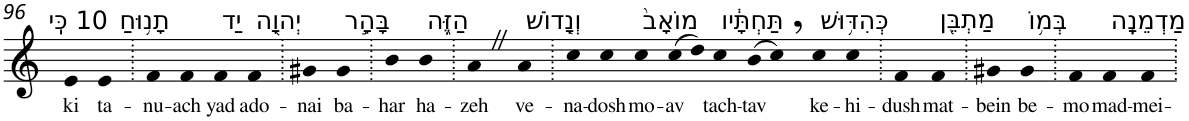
**kern	**text
*part1	*part1
*staff1	*staff1
*I"Piano	*
*I'Pno	*
!!LO:PB:g=z
*clefG2	*
*k[]	*
=96	=96
!LO:TX:a:t=10 כִּֽי	!
!	!LO:LY:b
4e	ki
!LO:TX:a:t=תָנ֥וּחַ	!
!	!LO:LY:b
4e	ta-
=97.	=97.
!	!LO:LY:b
4f	-nu-
!	!LO:LY:b
4f	-ach
!LO:TX:a:t=יַד	!
!	!LO:LY:b
4f	yad
!LO:TX:a:t=יְהוָ֖ה	!
!	!LO:LY:b
4f	ado-
=98.	=98.
!	!LO:LY:b
4g#X	-nai
!LO:TX:a:t=בָּהָ֣ר	!
!	!LO:LY:b
4g#	ba-
=99.	=99.
!	!LO:LY:b
4b	-har
!LO:TX:a:t=הַזֶּ֑ה	!
!	!LO:LY:b
4b	ha-
=100.	=100.
!	!LO:LY:b
4aZ	-zeh
!LO:TX:a:t=וְנָ֤דוֹשׁ	!
!	!LO:LY:b
4a	ve-
=101.	=101.
!	!LO:LY:b
4cc	-na-
!	!LO:LY:b
4cc	-dosh
!LO:TX:a:t=מוֹאָב֙	!
!	!LO:LY:b
4cc	mo-
!	!LO:LY:b
(8cc	-av
8dd)	.
!LO:TX:a:t=תַּחְתָּ֔יו	!
!	!LO:LY:b
4cc	tach-
!	!LO:LY:b
(8b	-tav
8cc,)	.
!LO:TX:a:t=כְּהִדּ֥וּשׁ	!
!	!LO:LY:b
4cc	ke-
!	!LO:LY:b
4cc	-hi-
=102.	=102.
!	!LO:LY:b
4f	-dush
!LO:TX:a:t=מַתְבֵּ֖ן	!
!	!LO:LY:b
4f	mat-
=103.	=103.
!	!LO:LY:b
4g#X	-bein
!LO:TX:a:t=בְּמ֥וֹ	!
!	!LO:LY:b
4g#	be-
=104.	=104.
!	!LO:LY:b
4f	-mo
!LO:TX:a:t=מַדְמֵנָֽה	!
!	!LO:LY:b
4f	mad-
!	!LO:LY:b
4f	-mei-
=.	=.
*-	*-
